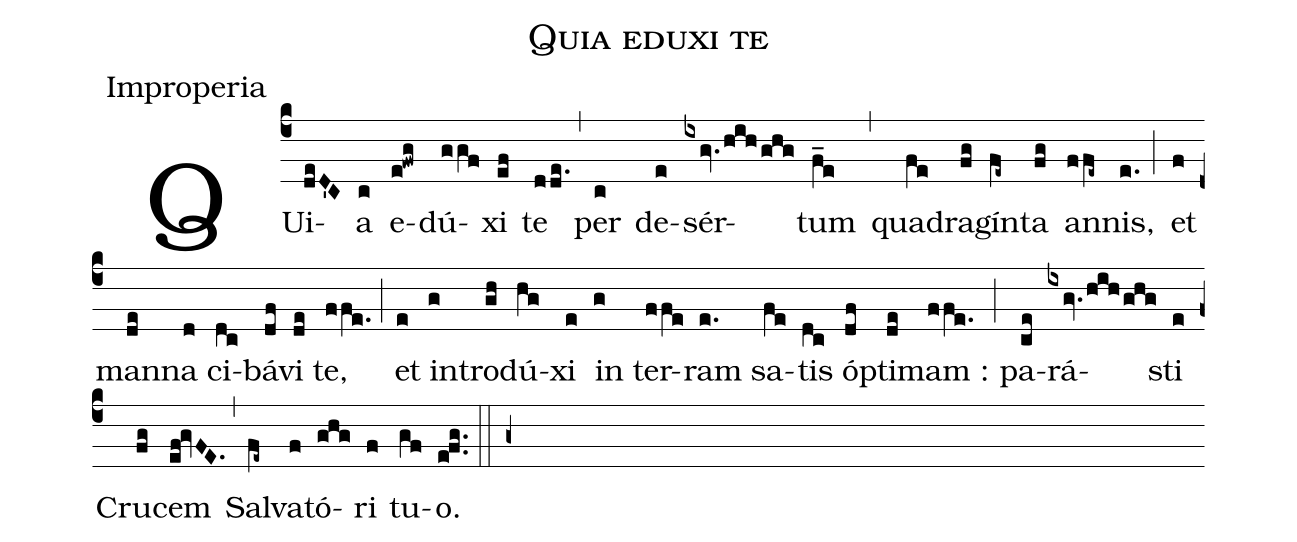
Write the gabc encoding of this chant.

name:Quia eduxi te;
office-part:Improperia;
%%
(c4) QUi(deD'C)a(c) e(e!fwg)dú(ggf)xi(ef) te(dde.) (,) per(c) de(e)sér(ixgv.hihghg)tum(f_e) (,) qua(fe)dra(fg)gín(fe~)ta(fg) an(ffe~)nis,(e.) (;) et(f) man(de)na(d) ci(dc)bá(df)vi(de) te,(ffe.) (;) et(e) in(g)tro(gh)dú(hg)xi(e) in(g) ter(ffe)ram(e.) sa(fe)tis(dc) ó(df)pti(de)mam :(ffe.) (;) pa(ce)rá(ixgv.hihghg)sti(e) Cru(fg)cem(ef!gvFE.) (,) Sal(fe~)va(f)tó(ghg)ri(f) tu(gf)o.(efg..) (::) (g+)
